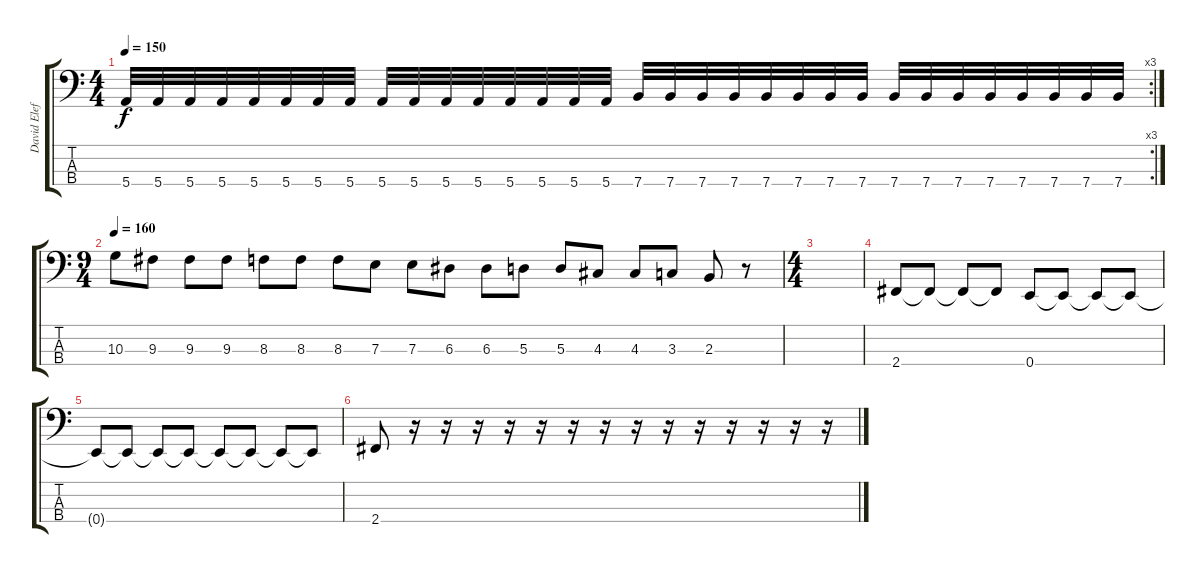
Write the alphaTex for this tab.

\track ("David Eleffson" "David Elef") {instrument electricbasspick}
\staff {score tabs}
\tuning (G2 D2 A1 E1) {hide}
\rc 3
\ts (4 4)
\tempo 150
\clef f4
\ks c
5.4.32{dy f} 5.4.32 5.4.32 5.4.32 5.4.32 5.4.32 5.4.32 5.4.32 5.4.32 5.4.32 5.4.32 5.4.32 5.4.32 5.4.32 5.4.32 5.4.32 7.4.32 7.4.32 7.4.32 7.4.32 7.4.32 7.4.32 7.4.32 7.4.32 7.4.32 7.4.32 7.4.32 7.4.32 7.4.32 7.4.32 7.4.32 7.4.32 |
\ts (9 4)
\tempo 160
10.3.8 9.3.8 9.3.8 9.3.8 8.3.8 8.3.8 8.3.8 7.3.8 7.3.8 6.3.8 6.3.8 5.3.8 5.3.8 4.3.8 4.3.8 3.3.8 2.3.8 r.8 |
\ts (4 4)
|
2.4.8 2.4{t}.8 2.4{t}.8 2.4{t}.8 0.4.8 0.4{t}.8 0.4{t}.8 0.4{t}.8 |
0.4{t}.8 0.4{t}.8 0.4{t}.8 0.4{t}.8 0.4{t}.8 0.4{t}.8 0.4{t}.8 0.4{t}.8 |
2.4.8 r.16 r.16 r.16 r.16 r.16 r.16 r.16 r.16 r.16 r.16 r.16 r.16 r.16 r.16
